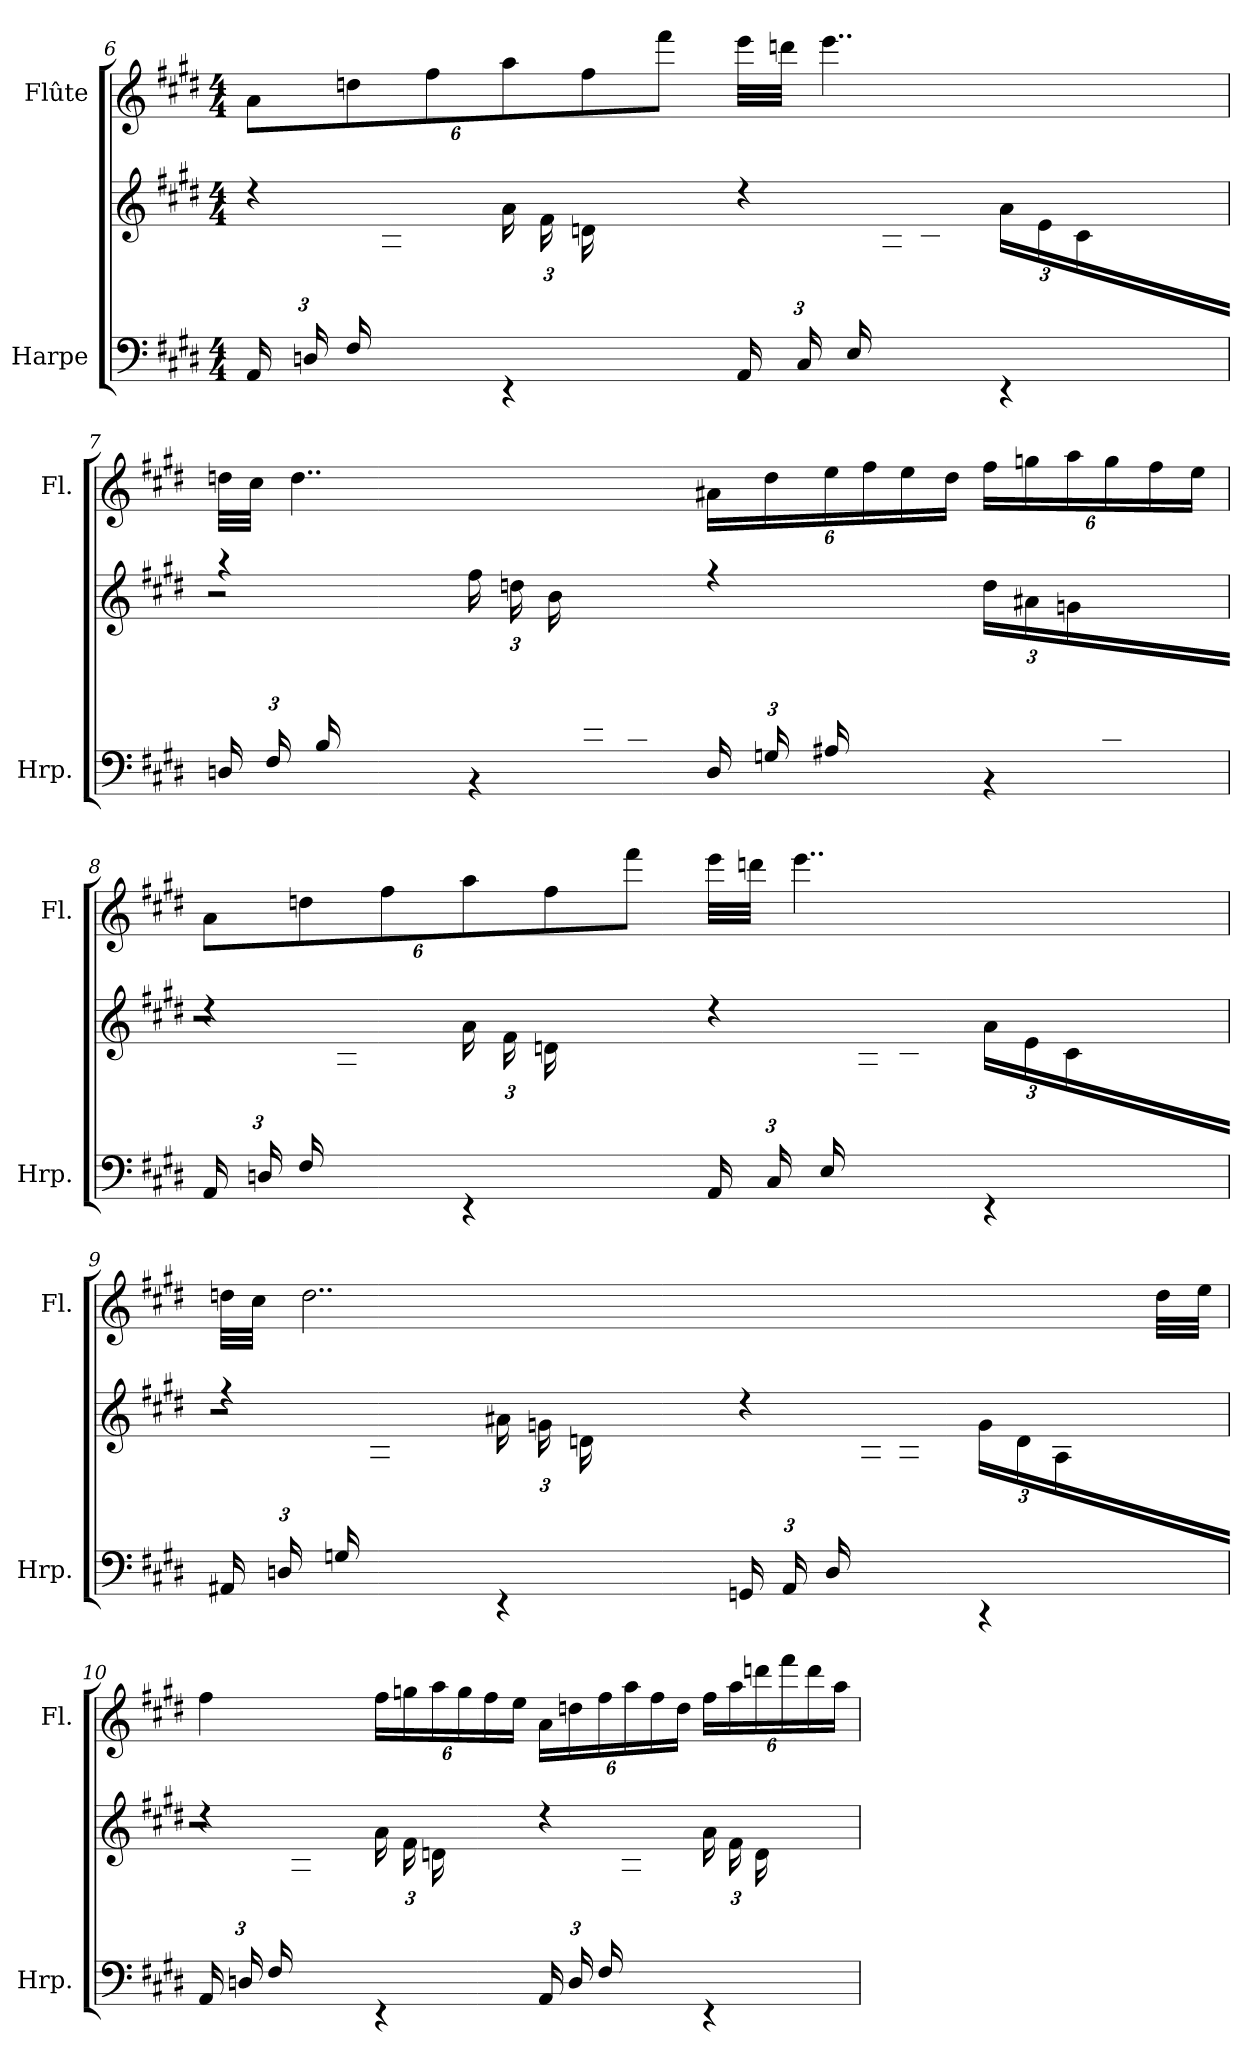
**kern	**kern	**kern
*part2	*part2	*part1
*staff3	*staff2	*staff1
*I"Harpe	*	*I"Flûte
*I'Hrp.	*	*I'Fl.
!!LO:LB:g=z
*clefF4	*clefG2	*clefG2
*k[f#c#g#d#]	*k[f#c#g#d#]	*k[f#c#g#d#]
*M4/4	*M4/4	*M4/4
=6	=6	=6
*^	*	*
*	*Xbrackettup	*	*Xbrackettup
*	*	*^	*
4.ryy	24AA/LL	4r	8ryy	12a\L
.	24Dn/	.	.	.
.	24F#/	.	.	12ddn\
.	8ryy	.	24A\	.
.	.	.	24dn\	12ff#\
.	.	.	24f#\JJ	.
*	*	*Xbrackettup	*	*
.	4r	24a\LL	4.ryy	12aa\
.	.	24f#\	.	.
.	.	24dn\	.	12ff#\
24A/	.	8ryy	.	.
24F#/	.	.	.	12fff#\J
24Dn/JJ	.	.	.	.
4.ryy	24AA/LL	4r	.	32eee\LLL
.	.	.	.	32dddn\JJJ
.	24C#/	.	.	.
.	.	.	.	4..eee\
.	24E/	.	.	.
.	8ryy	.	24A\	.
.	.	.	24c#\	.
.	.	.	24e\JJ	.
.	4r	24a\LL	8ryy	.
.	.	24e\	.	.
.	.	24c#\	.	.
24A/	.	8ryy	8ryy	.
24E/	.	.	.	.
24C#/JJ	.	.	.	.
!!LO:PB:g=z
=7	=7	=7	=7	=7
4.ryy	24Dn/LL	4r	8ryy	32ddn\LLL
.	.	.	.	32cc#\JJJ
.	24F#/	.	.	.
.	.	.	.	4..dd\
.	24B/	.	.	.
.	8ryy	.	24dn\	.
.	.	.	24f#\	.
.	.	.	24b\JJ	.
.	4r	24ff#\LL	4.ryy	.
.	.	24ddn\	.	.
.	.	24b\	.	.
24f#/	.	8ryy	.	.
24dn/	.	.	.	.
24B/JJ	.	.	.	.
4.ryy	24D/LL	4r	.	24a#X\LL
.	24Gn/	.	.	24dd\
.	24A#X/	.	.	24ee\
.	8ryy	.	24d\	24ff#\
.	.	.	24gn\	24ee\
.	.	.	24a#X\JJ	24dd\JJ
.	4r	24dd\LL	8ryy	24ff#\LL
.	.	24a#X\	.	24ggn\
.	.	24gn\	.	24aa\
24d/	.	8ryy	8ryy	24gg\
24A#X/	.	.	.	24ff#\
24Gn/JJ	.	.	.	24ee\JJ
!!LO:LB:g=z
=8	=8	=8	=8	=8
4.ryy	24AA/LL	4r	8ryy	12a\L
.	24Dn/	.	.	.
.	24F#/	.	.	12ddn\
.	8ryy	.	24A\	.
.	.	.	24dn\	12ff#\
.	.	.	24f#\JJ	.
.	4r	24a\LL	4.ryy	12aa\
.	.	24f#\	.	.
.	.	24dn\	.	12ff#\
24A/	.	8ryy	.	.
24F#/	.	.	.	12fff#\J
24Dn/JJ	.	.	.	.
4.ryy	24AA/LL	4r	.	32eee\LLL
.	.	.	.	32dddn\JJJ
.	24C#/	.	.	.
.	.	.	.	4..eee\
.	24E/	.	.	.
.	8ryy	.	24A\	.
.	.	.	24c#\	.
.	.	.	24e\JJ	.
.	4r	24a\LL	8ryy	.
.	.	24e\	.	.
.	.	24c#\	.	.
24A/	.	8ryy	8ryy	.
24E/	.	.	.	.
24C#/JJ	.	.	.	.
!!LO:LB:g=z
=9	=9	=9	=9	=9
4.ryy	24AA#X/LL	4r	8ryy	32ddn\LLL
.	.	.	.	32cc#\JJJ
.	24Dn/	.	.	.
.	.	.	.	2..dd\
.	24Gn/	.	.	.
.	8ryy	.	24A#X\	.
.	.	.	24dn\	.
.	.	.	24gn\JJ	.
.	4r	24a#X\LL	4.ryy	.
.	.	24gn\	.	.
.	.	24dn\	.	.
24A#X/	.	8ryy	.	.
24Gn/	.	.	.	.
24Dn/JJ	.	.	.	.
4.ryy	24GGn/LL	4r	.	.
.	24AA#/	.	.	.
.	24D/	.	.	.
.	8ryy	.	24G\	.
.	.	.	24A#\	.
.	.	.	24d\JJ	.
.	4r	24g\LL	8ryy	.
.	.	24d\	.	.
.	.	24A#\	.	.
24G/	.	8ryy	8ryy	.
24D/	.	.	.	.
.	.	.	.	32dd\LLL
24AA#X/JJ	.	.	.	.
.	.	.	.	32ee\JJJ
!!LO:PB:g=z
=10	=10	=10	=10	=10
4.ryy	24AA/LL	4r	8ryy	4ff#\
.	24Dn/	.	.	.
.	24F#/	.	.	.
.	8ryy	.	24A\	.
.	.	.	24dn\	.
.	.	.	24f#\JJ	.
.	4r	24a\LL	4.ryy	24ff#\LL
.	.	24f#\	.	24ggn\
.	.	24dn\	.	24aa\
24A/	.	8ryy	.	24gg\
24F#/	.	.	.	24ff#\
24Dn/JJ	.	.	.	24ee\JJ
4.ryy	24AA/LL	4r	.	24a\LL
.	24D/	.	.	24ddn\
.	24F#/	.	.	24ff#\
.	8ryy	.	24A\	24aa\
.	.	.	24d\	24ff#\
.	.	.	24f#\JJ	24dd\JJ
.	4r	24a\LL	8ryy	24ff#\LL
.	.	24f#\	.	24aa\
.	.	24d\	.	24dddn\
24A/	.	8ryy	8ryy	24fff#\
24F#/	.	.	.	24ddd\
24D/JJ	.	.	.	24aa\JJ
*v	*v	*	*	*
*	*v	*v	*
=	=	=
*-	*-	*-
